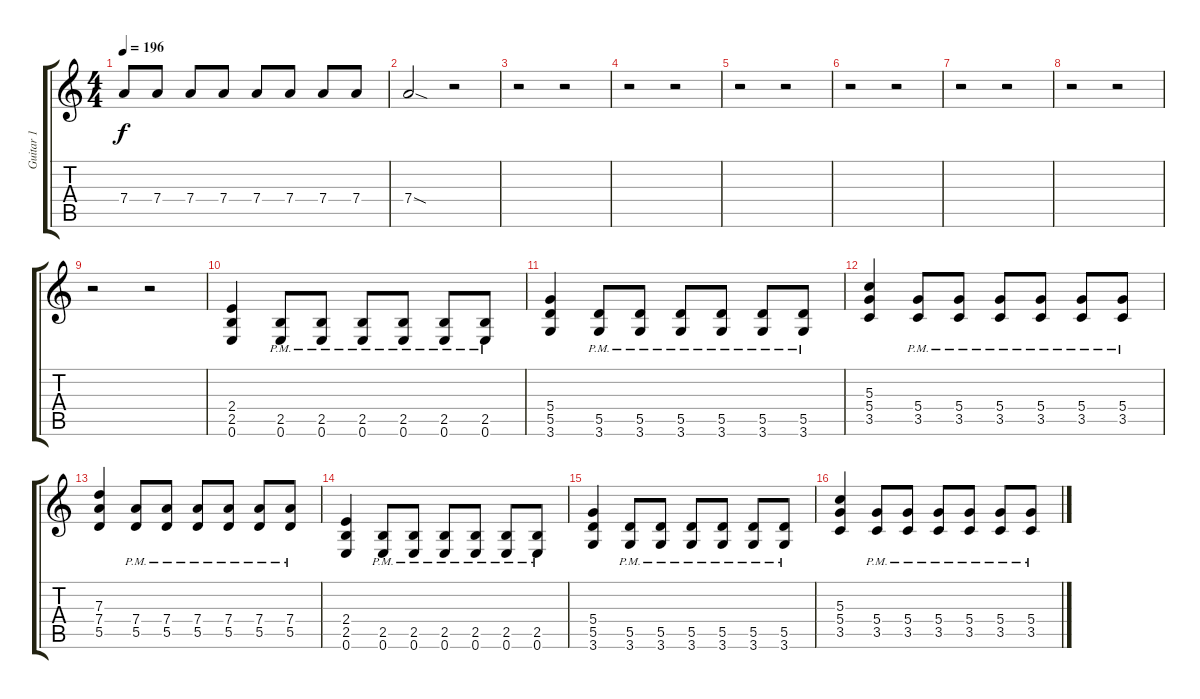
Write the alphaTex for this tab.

\track ("Guitar 1" "Guitar 1") {instrument distortionguitar}
\staff {score tabs}
\tuning (E4 B3 G3 D3 A2 E2) {hide}
\ts (4 4)
\tempo 196
\clef g2
\ks c
7.4{t}.8{dy f} 7.4.8 7.4.8 7.4.8 7.4.8 7.4.8 7.4.8 7.4.8 |
7.4{sod}.2 r.2 |
r.2 r.2 |
r.2 r.2 |
r.2 r.2 |
r.2 r.2 |
r.2 r.2 |
r.2 r.2 |
r.2 r.2 |
(2.4 2.5 0.6).4 (2.5{pm} 0.6{pm}).8 (2.5{pm} 0.6{pm}).8 (2.5{pm} 0.6{pm}).8 (2.5{pm} 0.6{pm}).8 (2.5{pm} 0.6{pm}).8 (2.5{pm} 0.6{pm}).8 |
(5.4 5.5 3.6).4 (5.5{pm} 3.6{pm}).8 (5.5{pm} 3.6{pm}).8 (5.5{pm} 3.6{pm}).8 (5.5{pm} 3.6{pm}).8 (5.5{pm} 3.6{pm}).8 (5.5{pm} 3.6{pm}).8 |
(5.3 5.4 3.5).4 (5.4{pm} 3.5{pm}).8 (5.4{pm} 3.5{pm}).8 (5.4{pm} 3.5{pm}).8 (5.4{pm} 3.5{pm}).8 (5.4{pm} 3.5{pm}).8 (5.4{pm} 3.5{pm}).8 |
(7.3 7.4 5.5).4 (7.4{pm} 5.5{pm}).8 (7.4{pm} 5.5{pm}).8 (7.4{pm} 5.5{pm}).8 (7.4{pm} 5.5{pm}).8 (7.4{pm} 5.5{pm}).8 (7.4{pm} 5.5{pm}).8 |
(2.4 2.5 0.6).4 (2.5{pm} 0.6{pm}).8 (2.5{pm} 0.6{pm}).8 (2.5{pm} 0.6{pm}).8 (2.5{pm} 0.6{pm}).8 (2.5{pm} 0.6{pm}).8 (2.5{pm} 0.6{pm}).8 |
(5.4 5.5 3.6).4 (5.5{pm} 3.6{pm}).8 (5.5{pm} 3.6{pm}).8 (5.5{pm} 3.6{pm}).8 (5.5{pm} 3.6{pm}).8 (5.5{pm} 3.6{pm}).8 (5.5{pm} 3.6{pm}).8 |
(5.3 5.4 3.5).4 (5.4{pm} 3.5{pm}).8 (5.4{pm} 3.5{pm}).8 (5.4{pm} 3.5{pm}).8 (5.4{pm} 3.5{pm}).8 (5.4{pm} 3.5{pm}).8 (5.4{pm} 3.5{pm}).8
